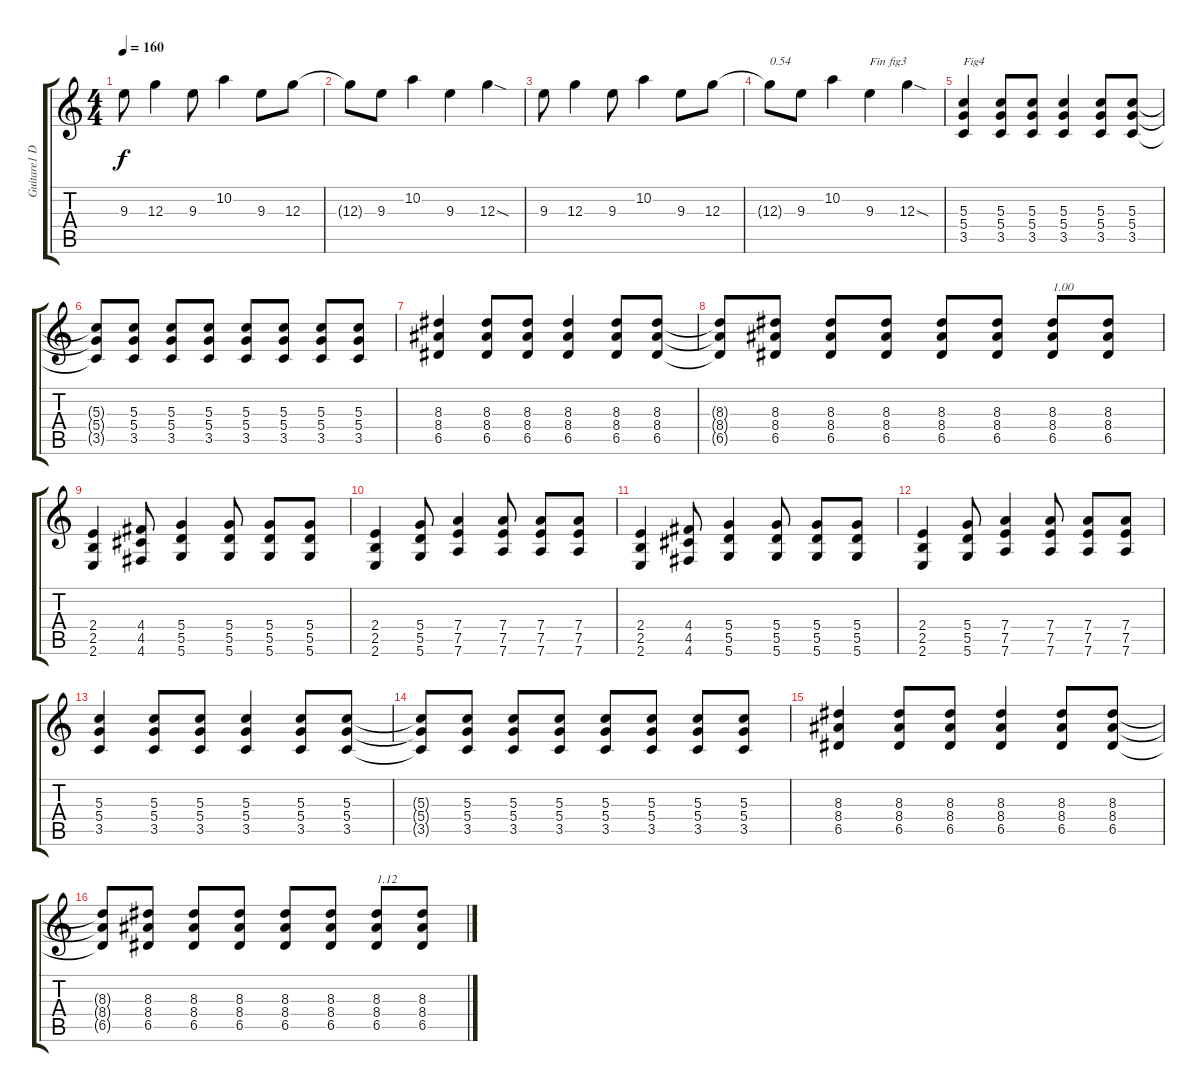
\track ("Guitare1 Dr-D" "Guitare1 D") {instrument distortionguitar}
\staff {score tabs}
\tuning (E4 B3 G3 D3 A2 D2) {hide}
\ts (4 4)
\tempo 160
\clef g2
\ks c
9.3.8{dy f} 12.3.4 9.3.8 10.2.4 9.3.8 12.3.8 |
12.3{t}.8 9.3.8 10.2.4 9.3.4 12.3{sod}.4 |
9.3.8 12.3.4 9.3.8 10.2.4 9.3.8 12.3.8 |
12.3{t}.8{txt "0.54"} 9.3.8 10.2.4 9.3.4{txt "Fin fig3"} 12.3{sod}.4 |
(5.3 5.4 3.5).4{txt "Fig4"} (5.3 5.4 3.5).8 (5.3 5.4 3.5).8 (5.3 5.4 3.5).4 (5.3 5.4 3.5).8 (5.3 5.4 3.5).8 |
(5.3{t} 5.4{t} 3.5{t}).8 (5.3 5.4 3.5).8 (5.3 5.4 3.5).8 (5.3 5.4 3.5).8 (5.3 5.4 3.5).8 (5.3 5.4 3.5).8 (5.3 5.4 3.5).8 (5.3 5.4 3.5).8 |
(8.3 8.4 6.5).4 (8.3 8.4 6.5).8 (8.3 8.4 6.5).8 (8.3 8.4 6.5).4 (8.3 8.4 6.5).8 (8.3 8.4 6.5).8 |
(8.3{t} 8.4{t} 6.5{t}).8 (8.3 8.4 6.5).8 (8.3 8.4 6.5).8 (8.3 8.4 6.5).8 (8.3 8.4 6.5).8 (8.3 8.4 6.5).8 (8.3 8.4 6.5).8{txt "1.00"} (8.3 8.4 6.5).8 |
(2.4 2.5 2.6).4 (4.4 4.5 4.6).8 (5.4 5.5 5.6).4 (5.4 5.5 5.6).8 (5.4 5.5 5.6).8 (5.4 5.5 5.6).8 |
(2.4 2.5 2.6).4 (5.4 5.5 5.6).8 (7.4 7.5 7.6).4 (7.4 7.5 7.6).8 (7.4 7.5 7.6).8 (7.4 7.5 7.6).8 |
(2.4 2.5 2.6).4 (4.4 4.5 4.6).8 (5.4 5.5 5.6).4 (5.4 5.5 5.6).8 (5.4 5.5 5.6).8 (5.4 5.5 5.6).8 |
(2.4 2.5 2.6).4 (5.4 5.5 5.6).8 (7.4 7.5 7.6).4 (7.4 7.5 7.6).8 (7.4 7.5 7.6).8 (7.4 7.5 7.6).8 |
(5.3 5.4 3.5).4 (5.3 5.4 3.5).8 (5.3 5.4 3.5).8 (5.3 5.4 3.5).4 (5.3 5.4 3.5).8 (5.3 5.4 3.5).8 |
(5.3{t} 5.4{t} 3.5{t}).8 (5.3 5.4 3.5).8 (5.3 5.4 3.5).8 (5.3 5.4 3.5).8 (5.3 5.4 3.5).8 (5.3 5.4 3.5).8 (5.3 5.4 3.5).8 (5.3 5.4 3.5).8 |
(8.3 8.4 6.5).4 (8.3 8.4 6.5).8 (8.3 8.4 6.5).8 (8.3 8.4 6.5).4 (8.3 8.4 6.5).8 (8.3 8.4 6.5).8 |
(8.3{t} 8.4{t} 6.5{t}).8 (8.3 8.4 6.5).8 (8.3 8.4 6.5).8 (8.3 8.4 6.5).8 (8.3 8.4 6.5).8 (8.3 8.4 6.5).8 (8.3 8.4 6.5).8{txt "1.12"} (8.3 8.4 6.5).8
